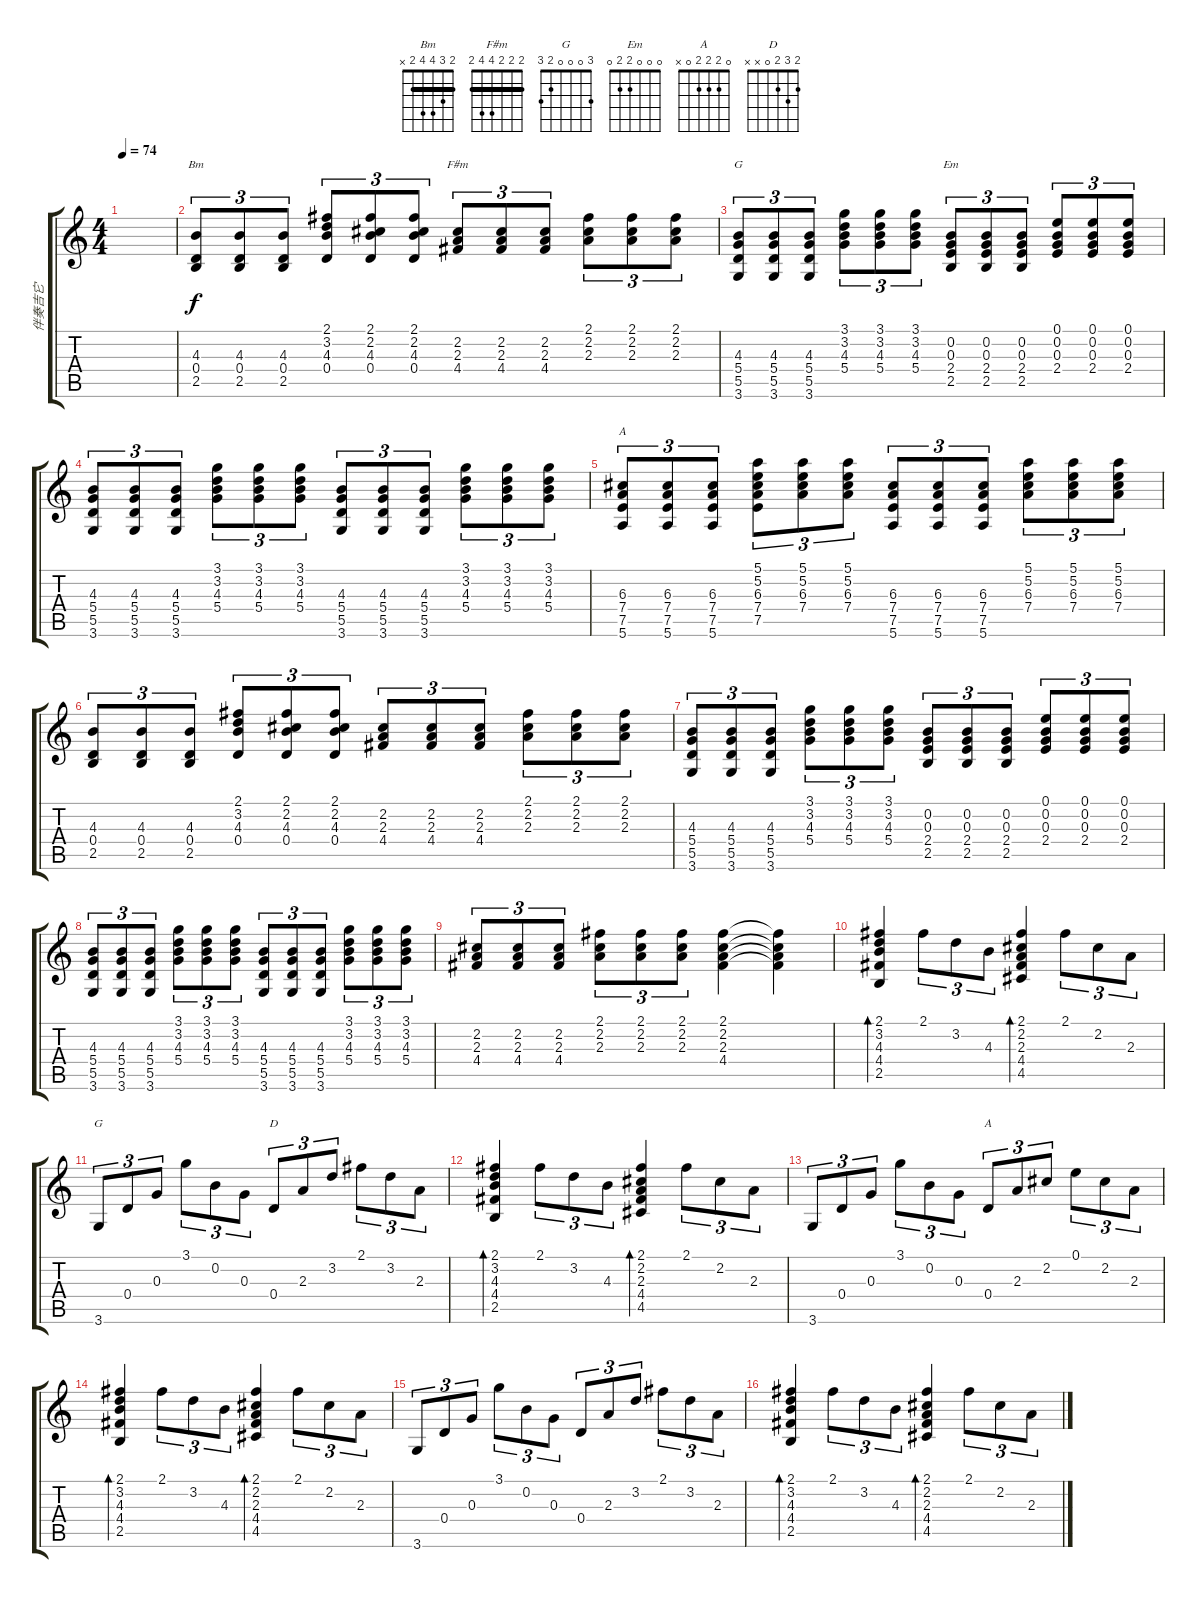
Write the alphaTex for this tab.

\track ("伴奏吉它" "伴奏吉它") {instrument acousticguitarsteel}
\staff {score tabs}
\tuning (E4 B3 G3 D3 A2 E2) {hide}
\chord ("Bm" 2 3 4 4 2 x) {barre 2}
\chord ("F#m" 2 2 2 4 4 2) {barre 2}
\chord ("G" 3 3 4 5 5 3) {barre 3}
\chord ("Em" 0 0 0 2 2 0)
\chord ("A" 5 5 6 7 7 5) {firstfret 5 barre 5}
\chord ("G" 3 0 0 0 2 3)
\chord ("D" 2 3 2 0 x x)
\chord ("A" 0 2 2 2 0 x)
\ts (4 4)
\tempo 74
\clef g2
\ks c
|
(4.3 0.4 2.5).8{tu (3 2) ch "Bm"} (4.3 0.4 2.5).8{tu (3 2)} (4.3 0.4 2.5).8{tu (3 2)} (2.1 3.2 4.3 0.4).8{tu (3 2)} (2.1 2.2 4.3 0.4).8{tu (3 2)} (2.1 2.2 4.3 0.4).8{tu (3 2)} (2.2 2.3 4.4).8{tu (3 2) ch "F#m"} (2.2 2.3 4.4).8{tu (3 2)} (2.2 2.3 4.4).8{tu (3 2)} (2.1 2.2 2.3).8{tu (3 2)} (2.1 2.2 2.3).8{tu (3 2)} (2.1 2.2 2.3).8{tu (3 2)} |
(4.3 5.4 5.5 3.6).8{tu (3 2) ch "G"} (4.3 5.4 5.5 3.6).8{tu (3 2)} (4.3 5.4 5.5 3.6).8{tu (3 2)} (3.1 3.2 4.3 5.4).8{tu (3 2)} (3.1 3.2 4.3 5.4).8{tu (3 2)} (3.1 3.2 4.3 5.4).8{tu (3 2)} (0.2 0.3 2.4 2.5).8{tu (3 2) ch "Em"} (0.2 0.3 2.4 2.5).8{tu (3 2)} (0.2 0.3 2.4 2.5).8{tu (3 2)} (0.1 0.2 0.3 2.4).8{tu (3 2)} (0.1 0.2 0.3 2.4).8{tu (3 2) txt ""} (0.1 0.2 0.3 2.4).8{tu (3 2)} |
(4.3 5.4 5.5 3.6).8{tu (3 2)} (4.3 5.4 5.5 3.6).8{tu (3 2)} (4.3 5.4 5.5 3.6).8{tu (3 2)} (3.1 3.2 4.3 5.4).8{tu (3 2)} (3.1 3.2 4.3 5.4).8{tu (3 2)} (3.1 3.2 4.3 5.4).8{tu (3 2)} (4.3 5.4 5.5 3.6).8{tu (3 2)} (4.3 5.4 5.5 3.6).8{tu (3 2)} (4.3 5.4 5.5 3.6).8{tu (3 2)} (3.1 3.2 4.3 5.4).8{tu (3 2)} (3.1 3.2 4.3 5.4).8{tu (3 2)} (3.1 3.2 4.3 5.4).8{tu (3 2)} |
(6.3 7.4 7.5 5.6).8{tu (3 2) ch "A"} (6.3 7.4 7.5 5.6).8{tu (3 2)} (6.3 7.4 7.5 5.6).8{tu (3 2)} (5.1 5.2 6.3 7.4 7.5).8{tu (3 2)} (5.1 5.2 6.3 7.4).8{tu (3 2)} (5.1 5.2 6.3 7.4).8{tu (3 2)} (6.3 7.4 7.5 5.6).8{tu (3 2)} (6.3 7.4 7.5 5.6).8{tu (3 2)} (6.3 7.4 7.5 5.6).8{tu (3 2)} (5.1 5.2 6.3 7.4).8{tu (3 2)} (5.1 5.2 6.3 7.4).8{tu (3 2)} (5.1 5.2 6.3 7.4).8{tu (3 2)} |
(4.3 0.4 2.5).8{tu (3 2)} (4.3 0.4 2.5).8{tu (3 2)} (4.3 0.4 2.5).8{tu (3 2)} (2.1 3.2 4.3 0.4).8{tu (3 2)} (2.1 2.2 4.3 0.4).8{tu (3 2)} (2.1 2.2 4.3 0.4).8{tu (3 2)} (2.2 2.3 4.4).8{tu (3 2)} (2.2 2.3 4.4).8{tu (3 2)} (2.2 2.3 4.4).8{tu (3 2)} (2.1 2.2 2.3).8{tu (3 2)} (2.1 2.2 2.3).8{tu (3 2)} (2.1 2.2 2.3).8{tu (3 2)} |
(4.3 5.4 5.5 3.6).8{tu (3 2)} (4.3 5.4 5.5 3.6).8{tu (3 2)} (4.3 5.4 5.5 3.6).8{tu (3 2)} (3.1 3.2 4.3 5.4).8{tu (3 2)} (3.1 3.2 4.3 5.4).8{tu (3 2)} (3.1 3.2 4.3 5.4).8{tu (3 2)} (0.2 0.3 2.4 2.5).8{tu (3 2)} (0.2 0.3 2.4 2.5).8{tu (3 2)} (0.2 0.3 2.4 2.5).8{tu (3 2)} (0.1 0.2 0.3 2.4).8{tu (3 2)} (0.1 0.2 0.3 2.4).8{tu (3 2)} (0.1 0.2 0.3 2.4).8{tu (3 2)} |
(4.3 5.4 5.5 3.6).8{tu (3 2)} (4.3 5.4 5.5 3.6).8{tu (3 2)} (4.3 5.4 5.5 3.6).8{tu (3 2)} (3.1 3.2 4.3 5.4).8{tu (3 2)} (3.1 3.2 4.3 5.4).8{tu (3 2)} (3.1 3.2 4.3 5.4).8{tu (3 2)} (4.3 5.4 5.5 3.6).8{tu (3 2)} (4.3 5.4 5.5 3.6).8{tu (3 2)} (4.3 5.4 5.5 3.6).8{tu (3 2)} (3.1 3.2 4.3 5.4).8{tu (3 2)} (3.1 3.2 4.3 5.4).8{tu (3 2)} (3.1 3.2 4.3 5.4).8{tu (3 2)} |
(2.2 2.3 4.4).8{tu (3 2)} (2.2 2.3 4.4).8{tu (3 2)} (2.2 2.3 4.4).8{tu (3 2)} (2.1 2.2 2.3).8{tu (3 2)} (2.1 2.2 2.3).8{tu (3 2)} (2.1 2.2 2.3).8{tu (3 2)} (2.1 2.2 2.3 4.4).4 (2.1{t} 2.2{t} 2.3{t} 4.4{t}).4 |
(2.1 3.2 4.3 4.4 2.5).4{bd 240} 2.1.8{tu (3 2)} 3.2.8{tu (3 2)} 4.3.8{tu (3 2)} (2.1 2.2 2.3 4.4 4.5).4{bd 240} 2.1.8{tu (3 2)} 2.2.8{tu (3 2)} 2.3.8{tu (3 2)} |
3.6.8{tu (3 2) ch "G"} 0.4.8{tu (3 2)} 0.3.8{tu (3 2)} 3.1.8{tu (3 2)} 0.2.8{tu (3 2)} 0.3.8{tu (3 2)} 0.4.8{tu (3 2) ch "D"} 2.3.8{tu (3 2)} 3.2.8{tu (3 2)} 2.1.8{tu (3 2)} 3.2.8{tu (3 2)} 2.3.8{tu (3 2)} |
(2.1 3.2 4.3 4.4 2.5).4{bd 240} 2.1.8{tu (3 2)} 3.2.8{tu (3 2)} 4.3.8{tu (3 2)} (2.1 2.2 2.3 4.4 4.5).4{bd 240} 2.1.8{tu (3 2)} 2.2.8{tu (3 2)} 2.3.8{tu (3 2)} |
3.6.8{tu (3 2)} 0.4.8{tu (3 2)} 0.3.8{tu (3 2)} 3.1.8{tu (3 2)} 0.2.8{tu (3 2)} 0.3.8{tu (3 2)} 0.4.8{tu (3 2) ch "A"} 2.3.8{tu (3 2)} 2.2.8{tu (3 2)} 0.1.8{tu (3 2)} 2.2.8{tu (3 2)} 2.3.8{tu (3 2)} |
(2.1 3.2 4.3 4.4 2.5).4{bd 240} 2.1.8{tu (3 2)} 3.2.8{tu (3 2)} 4.3.8{tu (3 2)} (2.1 2.2 2.3 4.4 4.5).4{bd 240} 2.1.8{tu (3 2)} 2.2.8{tu (3 2)} 2.3.8{tu (3 2)} |
3.6.8{tu (3 2)} 0.4.8{tu (3 2)} 0.3.8{tu (3 2)} 3.1.8{tu (3 2)} 0.2.8{tu (3 2)} 0.3.8{tu (3 2)} 0.4.8{tu (3 2)} 2.3.8{tu (3 2)} 3.2.8{tu (3 2)} 2.1.8{tu (3 2)} 3.2.8{tu (3 2)} 2.3.8{tu (3 2)} |
(2.1 3.2 4.3 4.4 2.5).4{bd 240} 2.1.8{tu (3 2)} 3.2.8{tu (3 2)} 4.3.8{tu (3 2)} (2.1 2.2 2.3 4.4 4.5).4{bd 240} 2.1.8{tu (3 2)} 2.2.8{tu (3 2)} 2.3.8{tu (3 2)}
